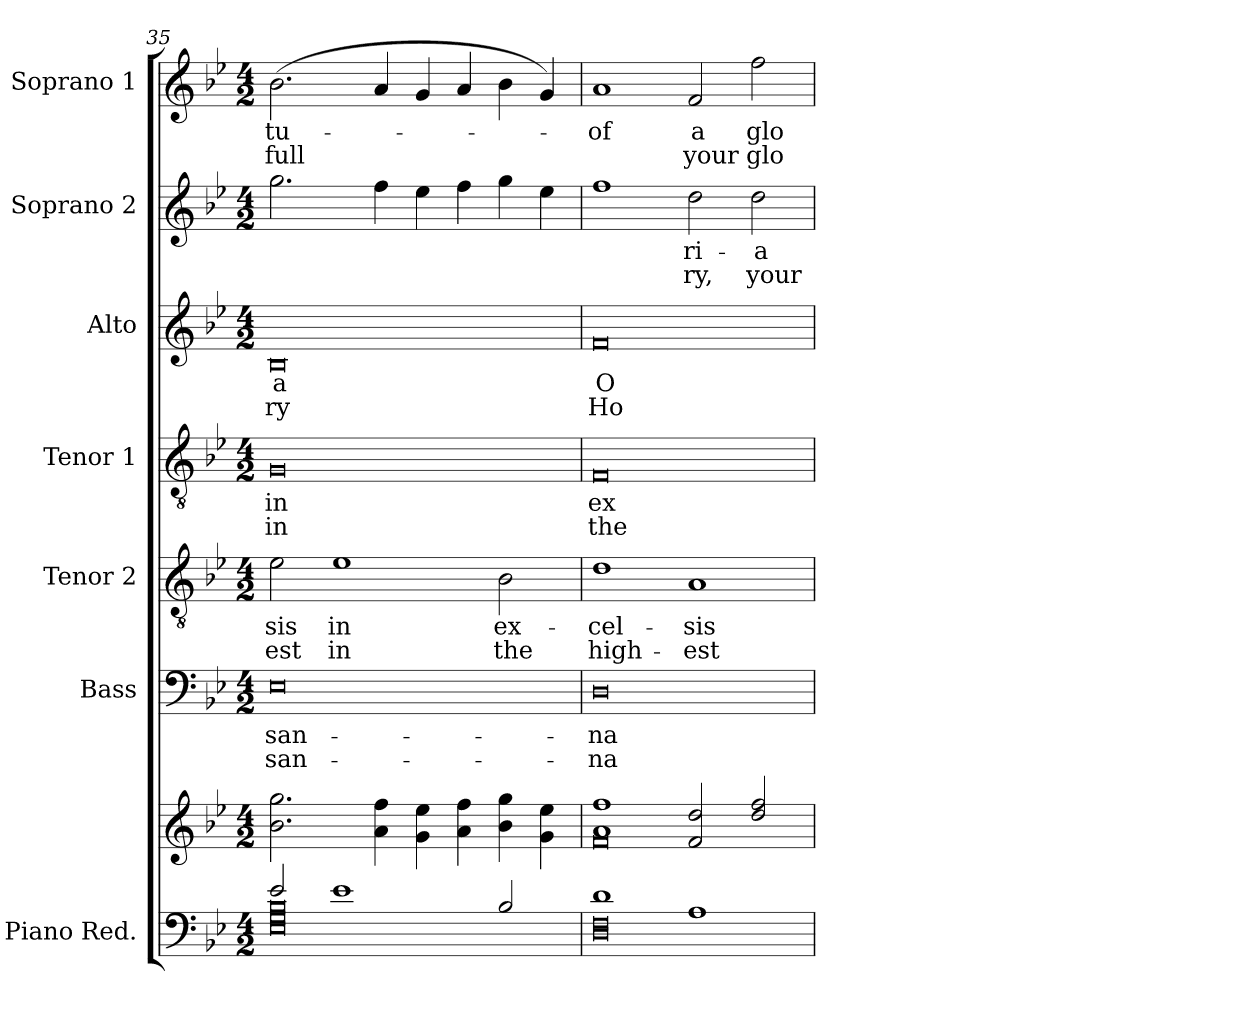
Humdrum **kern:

**kern	**kern	**kern	**text	**text	**kern	**text	**text	**kern	**text	**text	**kern	**text	**text	**kern	**text	**text	**kern	**text	**text
*part7	*part7	*part6	*part6	*part6	*part5	*part5	*part5	*part4	*part4	*part4	*part3	*part3	*part3	*part2	*part2	*part2	*part1	*part1	*part1
*staff8	*staff7	*staff6	*staff6	*staff6	*staff5	*staff5	*staff5	*staff4	*staff4	*staff4	*staff3	*staff3	*staff3	*staff2	*staff2	*staff2	*staff1	*staff1	*staff1
*I"Piano Red.	*	*I"Bass	*	*	*I"Tenor 2	*	*	*I"Tenor 1	*	*	*I"Alto	*	*	*I"Soprano 2	*	*	*I"Soprano 1	*	*
*	*	*I'B	*	*	*I'T2	*	*	*I'T1	*	*	*I'A	*	*	*I'S2	*	*	*I'S1	*	*
*clefF4	*clefG2	*clefF4	*	*	*clefGv2	*	*	*clefGv2	*	*	*clefG2	*	*	*clefG2	*	*	*clefG2	*	*
*	*	*	*	*	*ITrd7c12	*	*	*ITrd7c12	*	*	*	*	*	*	*	*	*	*	*
*k[b-e-]	*k[b-e-]	*k[b-e-]	*	*	*k[b-e-]	*	*	*k[b-e-]	*	*	*k[b-e-]	*	*	*k[b-e-]	*	*	*k[b-e-]	*	*
*B-:	*B-:	*B-:	*	*	*B-:	*	*	*B-:	*	*	*B-:	*	*	*B-:	*	*	*B-:	*	*
*M4/2	*M4/2	*M4/2	*	*	*M4/2	*	*	*M4/2	*	*	*M4/2	*	*	*M4/2	*	*	*M4/2	*	*
=35	=35	=35	=35	=35	=35	=35	=35	=35	=35	=35	=35	=35	=35	=35	=35	=35	=35	=35	=35
*^	*	*	*	*	*	*	*	*	*	*	*	*	*	*	*	*	*	*	*
!	!	!	!	!LO:LY:b:color=#000000	!LO:LY:b:color=#000000	!	!	!	!	!	!	!	!	!	!	!	!	!	!	!
!	!	!	!	!	!	!	!LO:LY:b:color=#000000	!LO:LY:b:color=#000000	!	!	!	!	!	!	!	!	!	!	!	!
!	!	!	!	!	!	!	!	!	!	!LO:LY:b:color=#000000	!LO:LY:b:color=#000000	!	!	!	!	!	!	!	!	!
!	!	!	!	!	!	!	!	!	!	!	!	!	!LO:LY:b:color=#000000	!LO:LY:b:color=#000000	!	!	!	!	!	!
!	!	!	!	!	!	!	!	!	!	!	!	!	!	!	!	!	!	!	!LO:LY:b:color=#000000	!LO:LY:b:color=#000000
2e-i/	0E-i 0Gi 0B-i	2.b-i\ 2.ggi	0E-i	-san-	-san-	2E-i\	-sis	-est	0GGi	in	in	0B-i	-a	-ry	2.ggi\	.	.	(2.b-i\	tu-	full
!	!	!	!	!	!	!	!LO:LY:b:color=#000000	!LO:LY:b:color=#000000	!	!	!	!	!	!	!	!	!	!	!	!
1e-i	.	.	.	.	.	1E-i	in	in	.	.	.	.	.	.	.	.	.	.	.	.
.	.	4ai\ 4ffi	.	.	.	.	.	.	.	.	.	.	.	.	4ffi\	.	.	4ai/	.	.
.	.	4gi\ 4ee-i	.	.	.	.	.	.	.	.	.	.	.	.	4ee-i\	.	.	4gi/	.	.
.	.	4ai\ 4ffi	.	.	.	.	.	.	.	.	.	.	.	.	4ffi\	.	.	4ai/	.	.
!	!	!	!	!	!	!	!LO:LY:b:color=#000000	!LO:LY:b:color=#000000	!	!	!	!	!	!	!	!	!	!	!	!
2B-i/	.	4b-i\ 4ggi	.	.	.	2BB-i\	ex-	the	.	.	.	.	.	.	4ggi\	.	.	4b-i\	.	.
.	.	4gi\ 4ee-i	.	.	.	.	.	.	.	.	.	.	.	.	4ee-i\	.	.	4gi/)	.	.
=36	=36	=36	=36	=36	=36	=36	=36	=36	=36	=36	=36	=36	=36	=36	=36	=36	=36	=36	=36	=36
*	*	*^	*	*	*	*	*	*	*	*	*	*	*	*	*	*	*	*	*	*
!	!	!	!	!	!LO:LY:b:color=#000000	!LO:LY:b:color=#000000	!	!	!	!	!	!	!	!	!	!	!	!	!	!	!
!	!	!	!	!	!	!	!	!LO:LY:b:color=#000000	!LO:LY:b:color=#000000	!	!	!	!	!	!	!	!	!	!	!	!
!	!	!	!	!	!	!	!	!	!	!	!LO:LY:b:color=#000000	!LO:LY:b:color=#000000	!	!	!	!	!	!	!	!	!
!	!	!	!	!	!	!	!	!	!	!	!	!	!	!LO:LY:b:color=#000000	!LO:LY:b:color=#000000	!	!	!	!	!	!
!	!	!	!	!	!	!	!	!	!	!	!	!	!	!	!	!	!	!	!	!LO:LY:b:color=#000000	!
1di	0Di 0Fi	1ai 1ffi	0fi	0Di	-na-	-na-	1Di	-cel-	high-	0FFi	ex-	the	0fi	O-	Ho-	1ffi	.	.	1ai	of	.
!	!	!	!	!	!	!	!	!LO:LY:b:color=#000000	!LO:LY:b:color=#000000	!	!	!	!	!	!	!	!	!	!	!	!
!	!	!	!	!	!	!	!	!	!	!	!	!	!	!	!	!	!LO:LY:b:color=#000000	!LO:LY:b:color=#000000	!	!	!
!	!	!	!	!	!	!	!	!	!	!	!	!	!	!	!	!	!	!	!	!LO:LY:b:color=#000000	!LO:LY:b:color=#000000
1Ai	.	2fi/ 2ddi	.	.	.	.	1AAi	-sis	-est	.	.	.	.	.	.	2ddi\	-ri-	-ry,	2fi/	-a	your
!	!	!	!	!	!	!	!	!	!	!	!	!	!	!	!	!	!LO:LY:b:color=#000000	!LO:LY:b:color=#000000	!	!	!
!	!	!	!	!	!	!	!	!	!	!	!	!	!	!	!	!	!	!	!	!LO:LY:b:color=#000000	!LO:LY:b:color=#000000
.	.	2ddi/ 2ffi	.	.	.	.	.	.	.	.	.	.	.	.	.	2ddi\	-a	your	2ffi\	glo-	glo-
*v	*v	*	*	*	*	*	*	*	*	*	*	*	*	*	*	*	*	*	*	*	*
*	*v	*v	*	*	*	*	*	*	*	*	*	*	*	*	*	*	*	*	*	*
=	=	=	=	=	=	=	=	=	=	=	=	=	=	=	=	=	=	=	=
*-	*-	*-	*-	*-	*-	*-	*-	*-	*-	*-	*-	*-	*-	*-	*-	*-	*-	*-	*-
